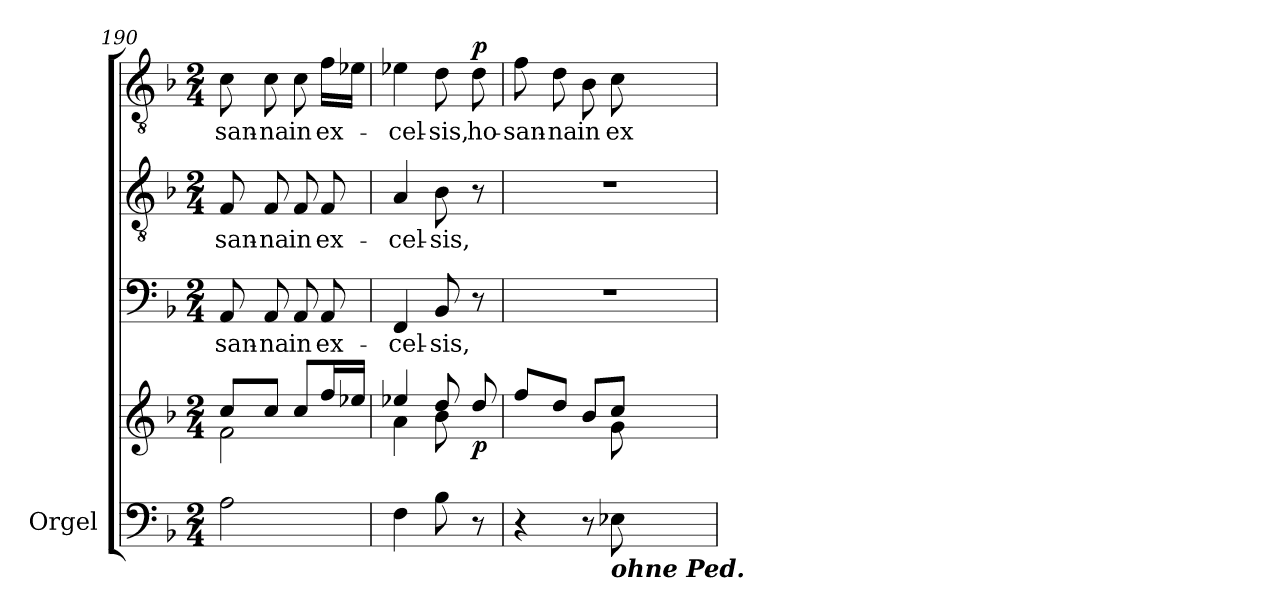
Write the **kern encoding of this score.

**kern	**kern	**dynam	**kern	**text	**kern	**text	**kern	**text	**dynam
*part4	*part4	*part4	*part3	*part3	*part2	*part2	*part1	*part1	*part1
*staff5	*staff4	*staff4/5	*staff3	*staff3	*staff2	*staff2	*staff1	*staff1	*staff1
*I"Orgel	*	*	*	*	*	*	*	*	*
*I'Org.	*	*	*	*	*	*	*	*	*
*clefF4	*clefG2	*	*clefF4	*	*clefGv2	*	*clefGv2	*	*
*k[b-]	*k[b-]	*	*k[b-]	*	*k[b-]	*	*k[b-]	*	*
*F:	*F:	*	*F:	*	*F:	*	*F:	*	*
*M2/4	*M2/4	*	*M2/4	*	*M2/4	*	*M2/4	*	*
=190	=190	=190	=190	=190	=190	=190	=190	=190	=190
*	*^	*	*	*	*	*	*	*	*
!	!	!	!	!	!LO:LY:b	!	!LO:LY:b	!	!LO:LY:b	!
2A\	8cc/L	2f\	.	8AA/	-san-	8F/	-san-	8c\	-san-	.
!	!	!	!	!	!LO:LY:b	!	!LO:LY:b	!	!LO:LY:b	!
.	8cc/J	.	.	8AA/	-na	8F/	-na	8c\	-na	.
!	!	!	!	!	!LO:LY:b	!	!LO:LY:b	!	!LO:LY:b	!
.	8cc/L	.	.	8AA/	in	8F/	in	8c\	in	.
!	!	!	!	!	!LO:LY:b	!	!LO:LY:b	!	!LO:LY:b	!
.	16ff/L	.	.	8AA/	ex-	8F/	ex-	16f\LL	ex-	.
.	16ee-X/JJ	.	.	.	.	.	.	16e-X\JJ	.	.
=191	=191	=191	=191	=191	=191	=191	=191	=191	=191	=191
!	!	!	!	!	!LO:LY:b	!	!LO:LY:b	!	!LO:LY:b	!
4F\	4ee-X/	4a\	.	4FF/	-cel-	4A/	-cel-	4e-X\	-cel-	.
!	!	!	!	!	!LO:LY:b	!	!LO:LY:b	!	!LO:LY:b	!
8B-\	8dd/	8b-\	.	8BB-/	-sis,	8B-\	-sis,	8d\	-sis,	.
!	!	!	!LO:DY:b	!	!	!	!	!	!LO:LY:b	!LO:DY:a
8r	8dd/	8ryy	p	8r	.	8r	.	8d\	ho-	p
=192	=192	=192	=192	=192	=192	=192	=192	=192	=192	=192
!	!	!	!	!	!	!	!	!	!LO:LY:b	!
4r	8ff/L	4.ryy	.	2r	.	2r	.	8f\	-san-	.
!	!	!	!	!	!	!	!	!	!LO:LY:b	!
.	8dd/J	.	.	.	.	.	.	8d\	-na	.
!	!	!	!	!	!	!	!	!	!LO:LY:b	!
8r	8b-/L	.	.	.	.	.	.	8B-\	in	.
!LO:TX:b:Bi:t=ohne Ped.	!	!	!	!	!	!	!	!	!	!
!	!	!	!	!	!	!	!	!	!LO:LY:b	!
8E-X\	8cc/J	8g\	.	.	.	.	.	8c\	ex-	.
*	*v	*v	*	*	*	*	*	*	*	*
=	=	=	=	=	=	=	=	=	=
*-	*-	*-	*-	*-	*-	*-	*-	*-	*-
